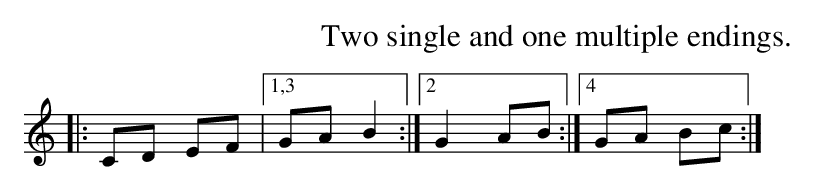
X:1
T: Two single and one multiple endings.
K: C
|: CD EF |1,3 GA B2 :|2 G2 AB :|4 GA Bc :|
